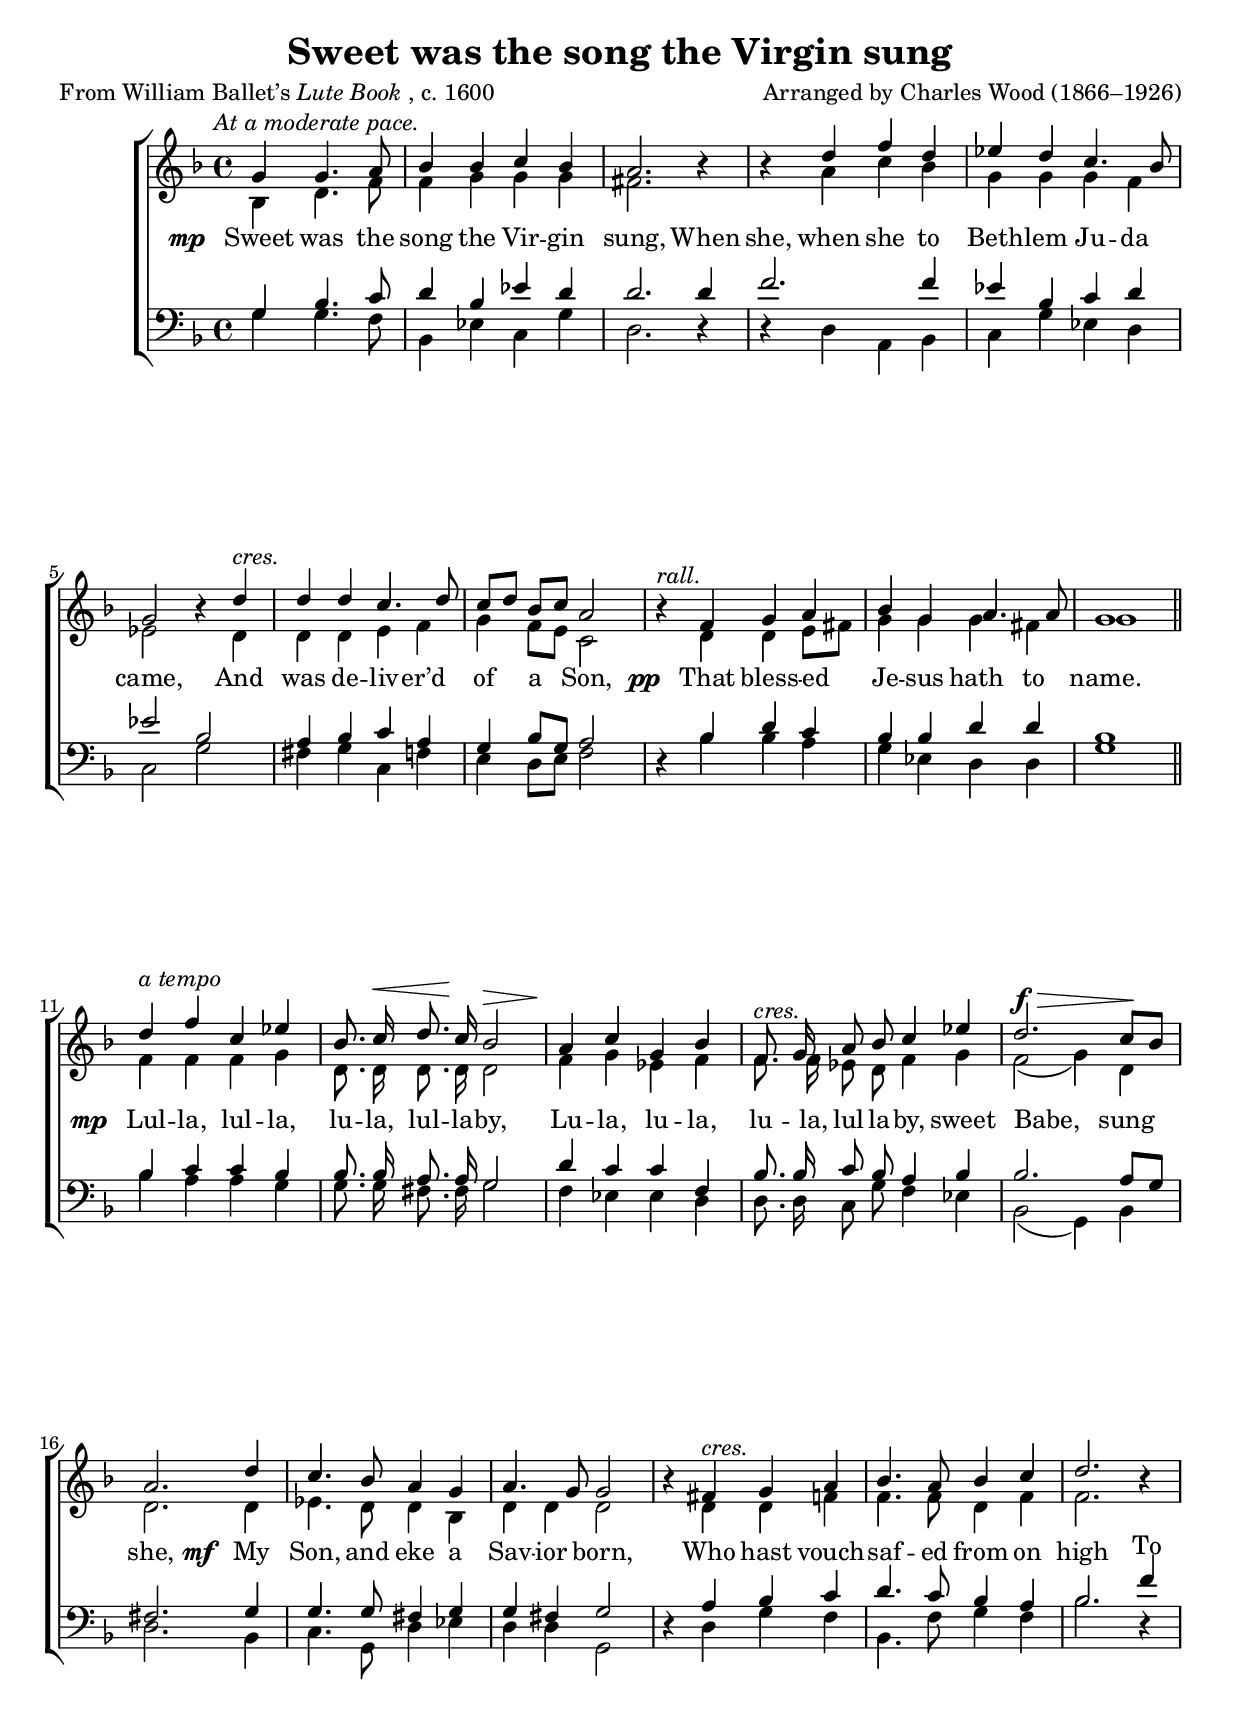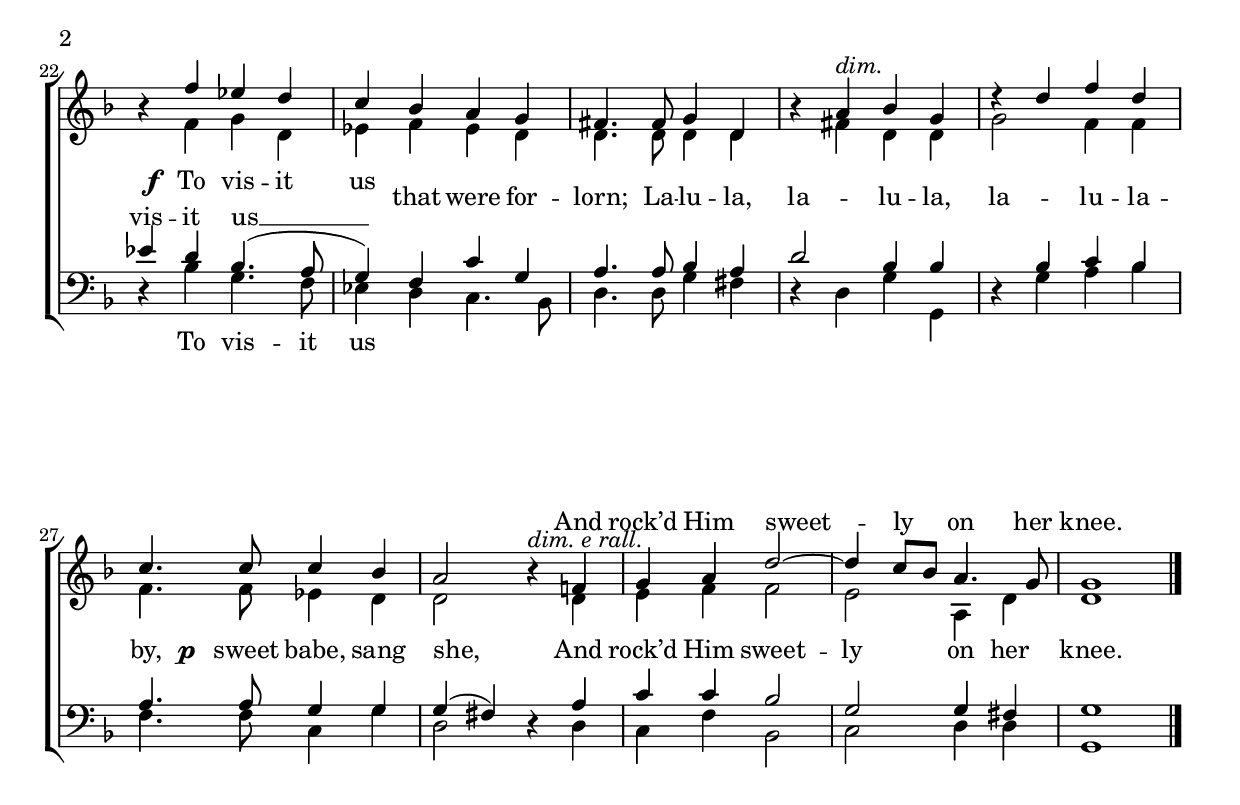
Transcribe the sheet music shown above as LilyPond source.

\version "2.14.2"
\include "util.ly"
\header {
    title = "Sweet was the song the Virgin sung"
    poet = \markup{From William Ballet’s \italic{Lute Book}, c. 1600}
    composer = "Arranged by Charles Wood (1866–1926)"
    %tagline = \markup{ from  \italic {The Cowley Carol Book}, 1919}
  }

global = {
  \key f \major
  \time 4/4
  \autoBeamOff
  %\override DynamicLineSpanner #'staff-padding = #0.0
  %\override DynamicLineSpanner #'Y-extent = #'(-1 . 1)
  \tempo \markup\medium\italic"At a moderate pace."
}

sopMusic = \relative c' {
  \partial 2. g'4 g4. a8 |
  bes4 bes c bes |
  a2. b4\rest |
  b\rest d f d |
  
  ees d c4. bes8 |
  g2 bes4\rest d^\markup\italic"cres." |
  d d c4. d8 |
  c[ d] bes[ c] a2 |
  
  bes4\rest^\markup\italic"rall." f g a |
  bes g a4. a8 |
  g1 \bar "||"
  d'4^\markup\italic"a tempo" f c ees |
  
  bes8. c16^\< <<d8. {s8 s32 s32\!}>> c16 bes2^\> |
  a4\! c4 g bes |
  f8.^\markup\italic"cres." g16 a8 bes c4 ees |
  
  %page2
  d2.^\f^\> c8[\! bes] |
  a2. d4 |
  c4. bes8 a4 g |
  a4. g8 g2 |
  
  bes4\rest fis4^\markup\italic"cres." g a |
  bes4. a8 bes4 c |
  d2. b4\rest |
  b\rest f' ees d |
  
  c bes a g |
  fis4. fis8 g4 d |
  bes'4\rest a^\markup\italic"dim." bes g |
  d'4\rest d4 f d |
  
  c4. c8 c4 bes |
  a2 bes4\rest^\markup\italic"dim. e rall." f!4 |
  g a d2~ |
  d4 c8[ bes] a4. g8 |
  g1 \bar "|."
}
sopWords = \lyricmode {
  \repeat unfold 92 {\skip1}
  And rock’d Him sweet -- ly on her knee.
}

altoMusic = \relative c' {
  bes4 d4. f8 |
  f4 g g g |
  fis2. s4 |
  s a4 c bes |
  
  g g g f |
  ees2 s4 d4 |
  d d e f |
  g f8[ e] c2 |
  
  s4 d d e8[ fis] |
  g4 g g fis |
  g1 \bar "||"
  f4 f f g |
  
  d8. d16 d8. d16 d2 |
  f4 g ees f |
  f8. f16 ees8 d f4 g |
  
  %page2
  f2( g4) d |
  d2. d4 |
  ees4. d8 d4 bes |
  d d d2 |
  
  s4 d d f |
  f4. f8 d4 f |
  f2. s4 |
  s f g d |
  
  ees f ees d |
  d4. d8 d4 d |
  s fis d d |
  g2 f4 f |
  
  f4. f8 ees4 d |
  d2 s4 d |
  e f f2 |
  e a,4 d |
  d1 \bar "|."
}
dropLyrics =
{
    \override LyricText #'extra-offset = #'(0 . -2.0)
    \override LyricHyphen #'extra-offset = #'(0 . -2.0)
    \override LyricExtender #'extra-offset = #'(0 . -2.0)
}
altoWords = {
  \dropLyricsV
  \set stanza = \markup\dynamic"mp "
  \lyricmode {
    Sweet was the song the Vir -- gin 
    \set associatedVoice = "tenors"
    sung, When 
    \unset associatedVoice
    she, when she to Beth -- lem Ju -- da came,
    And was de -- liv -- er’d of a Son,
  }
  \set stanza = \markup\dynamic"  pp "
  \lyricmode{
    That bless -- ed Je -- sus hath \set associatedVoice = "sopranos" to "" name.
    \unset associatedVoice
  }
  \set stanza = \markup\dynamic"mp "
  \lyricmode{
    Lul -- la, lul -- la, lu -- la, lul -- la -- by,
    Lu -- la, lu -- la, lu -- la, lul -- la -- by, sweet
    
    %page2
    Babe, sung she,
  }
  \set stanza = \markup\dynamic" mf "
  \lyricmode{
    My Son, and eke a Sav -- ior born,
    Who hast vouch -- saf -- ed from on high
  }
  \set stanza = \markup\dynamic" f "
  \lyricmode{
    To vis -- it us
    \dropLyrics
    that were for -- lorn;
    \set associatedVoice = "tenors"
    La -- lu -- la, la -- lu --
    \unset associatedVoice
    la, la -- lu -- la --
    \dropLyricsV
    \set associatedVoice = "tenors"
    by,
  }
  \set stanza = \markup\dynamic"  p "
  \lyricmode{
    sweet babe, sang she,
    And rock’d Him sweet -- ly on her knee.
  }
}
altoWordsII = \lyricmode {
%\markup\italic
  \set stanza = #"2. "
  \set ignoreMelismata = ##t
}
altoWordsIII = \lyricmode {
  \set stanza = #"3. "
  \set ignoreMelismata = ##t
}
altoWordsIV = \lyricmode {
  \set stanza = #"4. "
  \set ignoreMelismata = ##t
}
altoWordsV = \lyricmode {
  \set stanza = #"5. "
  \set ignoreMelismata = ##t
}
altoWordsVI = \lyricmode {
  \set stanza = #"6. "
  \set ignoreMelismata = ##t
}
tenorMusic = \relative c' {
  g4 bes4. c8 |
  d4 bes ees d |
  d2. d4 f2. f4 |
  
  ees4 bes c d |
  ees2 bes |
  a4 bes c a |
  g bes8[ g] a2 |
  
  s4 bes d c |
  bes bes d d |
  bes1 \bar "||"
  bes4 c c bes |
  
  bes8. bes16 a8. a16 g2 |
  d'4 c c f, |
  bes8. bes16 c8 bes a4 bes |
  
  %page2
  bes2. a8[ g] |
  fis2. g4 |
  g4. g8 fis4 g |
  g fis g2 |
  
  s4 a bes c |
  d4. c8 bes4 a |
  bes2. f'4 ees d bes4.( a8 |
  
  g4) f c' g |
  a4. a8 bes4 a |
  d2 bes4 bes |
  s bes c bes |
  
  a4. a8 g4 g |
  g( fis) s a |
  c c bes2 |
  g g4 fis |
  g1 \bar "|."
}
tenorWords = \lyricmode {
  \repeat unfold 70 {\skip1}
  To vis -- it us __
}

bassMusic = \relative c {
  g'4 g4. f8 |
  bes,4 ees c g'|
  d2. d4\rest |
  d4\rest d a bes |
  
  c g' ees d |
  c2 g' |
  fis4 g c, f |
  e d8[ e] f2 |
  
  d4\rest bes' bes a |
  g ees d d |
  g1 \bar "||"
  
  bes4 a a g |
  
  g8. g16 fis8. fis16 g2 |
  f4 ees ees d |
  d8. d16 c8 g' f4 ees |
  
  %page2
  bes2( g4) bes |
  d2. bes4 |
  c4. g8 d'4 ees |
  d d g,2 |
  
  d'4\rest d g f |
  bes,4. f'8 g4 f |
  bes2. d,4\rest |
  d\rest bes'4 g4. f8 |
  
  ees4 d c4. bes8 |
  d4. d8 g4 fis |
  d4\rest d g g, |
  d'4\rest g a bes |
  
  f4. f8 c4 g' |
  d2 d4\rest d |
  c f bes,2 |
  c d4 d |
  g,1 \bar "|."
}
bassWords = \lyricmode {
  \repeat unfold 70 {\skip1}
  To vis -- it us
}

pianoRH = \relative c' {
  
}
pianoLH = \relative c' {
  
}

\score {
  <<
   \new ChoirStaff <<
    \new Staff = women <<
      \new Voice = "sopranos" { \voiceOne << \global \sopMusic >> }
      \new Voice = "altos" { \voiceTwo << \global \altoMusic >> }
    >>
   \new Staff = men <<
      \clef bass
      \new Voice = "tenors" { \voiceOne << \global \tenorMusic >> }
      \new Voice = "basses" { \voiceTwo << \global \bassMusic >> }
    >>
    \new Lyrics \with { alignAboveContext = #"women" \override VerticalAxisGroup #'nonstaff-relatedstaff-spacing = #'((basic-distance . 1))} \lyricsto "sopranos" \sopWords
    \new Lyrics = "altosVI"  \with { alignBelowContext = #"women" } \lyricsto "altos" \altoWordsVI
    \new Lyrics = "altosV"  \with { alignBelowContext = #"women" } \lyricsto "altos" \altoWordsV
    \new Lyrics = "altosIV"  \with { alignBelowContext = #"women" } \lyricsto "altos" \altoWordsIV
    \new Lyrics = "altosIII"  \with { alignBelowContext = #"women" } \lyricsto "altos" \altoWordsIII
    \new Lyrics = "altosII"  \with { alignBelowContext = #"women" } \lyricsto "altos" \altoWordsII
    \new Lyrics = "altos"  \with { alignBelowContext = #"women" \override VerticalAxisGroup #'nonstaff-relatedstaff-spacing = #'((basic-distance . 1))} \lyricsto "altos" \altoWords
    \new Lyrics \with { alignAboveContext = #"men" \override VerticalAxisGroup #'nonstaff-relatedstaff-spacing = #'((basic-distance . 1)) } \lyricsto "tenors" \tenorWords
    \new Lyrics \with { alignBelowContext = #"men" } \lyricsto "basses" \bassWords
  >>
%    \new PianoStaff << \new Staff { \new Voice { \pianoRH } } \new Staff { \clef "bass" \pianoLH } >>
  >>
  \layout { }
  
  \midi {
    \tempo 4 = 90
    \set Staff.midiInstrument = "flute"
  
    \context {
      \Voice
      \remove "Dynamic_performer"
    }
  }
}
